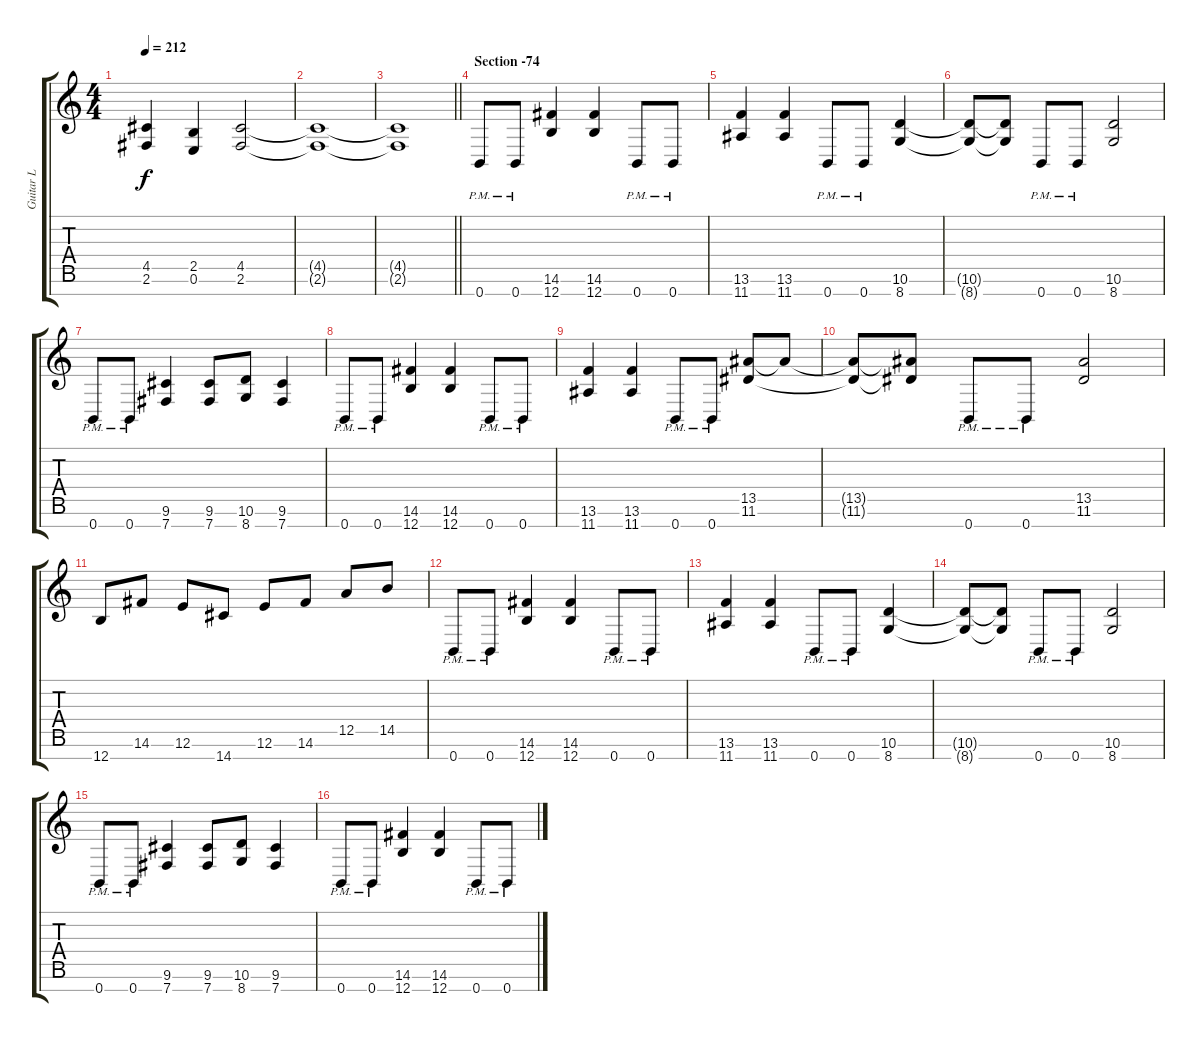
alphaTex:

\track ("Guitar L" "Guitar L") {instrument distortionguitar}
\staff {score tabs}
\tuning (E4 B3 G3 D3 A2 E2 B1) {hide}
\ts (4 4)
\tempo 212
\clef g2
\ks c
(4.5{t} 2.6{t}).4{dy f} (2.5 0.6).4 (4.5 2.6).2 |
(4.5{t} 2.6{t}).1 |
\barLineRight lightlight
(4.5{t} 2.6{t}).1 |
\section ("" "Section -74")
0.7{pm}.8 0.7{pm}.8 (14.6 12.7).4 (14.6 12.7).4 0.7{pm}.8 0.7{pm}.8 |
(13.6 11.7).4 (13.6 11.7).4 0.7{pm}.8 0.7{pm}.8 (10.6 8.7).4 |
(10.6{t} 8.7{t}).8 (10.6{t} 8.7{t}).8 0.7{pm}.8 0.7{pm}.8 (10.6 8.7).2 |
0.7{pm}.8 0.7{pm}.8 (9.6 7.7).4 (9.6 7.7).8 (10.6 8.7).8 (9.6 7.7).4 |
0.7{pm}.8 0.7{pm}.8 (14.6 12.7).4 (14.6 12.7).4 0.7{pm}.8 0.7{pm}.8 |
(13.6 11.7).4 (13.6 11.7).4 0.7{pm}.8 0.7{pm}.8 (13.5 11.6).8 13.5{t}.8 |
(13.5{t} 11.6{t}).8 (13.5{t} 11.6{t}).8 0.7{pm}.8 0.7{pm}.8 (13.5 11.6).2 |
12.7.8 14.6.8 12.6.8 14.7.8 12.6.8 14.6.8 12.5.8 14.5.8 |
0.7{pm}.8 0.7{pm}.8 (14.6 12.7).4 (14.6 12.7).4 0.7{pm}.8 0.7{pm}.8 |
(13.6 11.7).4 (13.6 11.7).4 0.7{pm}.8 0.7{pm}.8 (10.6 8.7).4 |
(10.6{t} 8.7{t}).8 (10.6{t} 8.7{t}).8 0.7{pm}.8 0.7{pm}.8 (10.6 8.7).2 |
0.7{pm}.8 0.7{pm}.8 (9.6 7.7).4 (9.6 7.7).8 (10.6 8.7).8 (9.6 7.7).4 |
0.7{pm}.8 0.7{pm}.8 (14.6 12.7).4 (14.6 12.7).4 0.7{pm}.8 0.7{pm}.8
